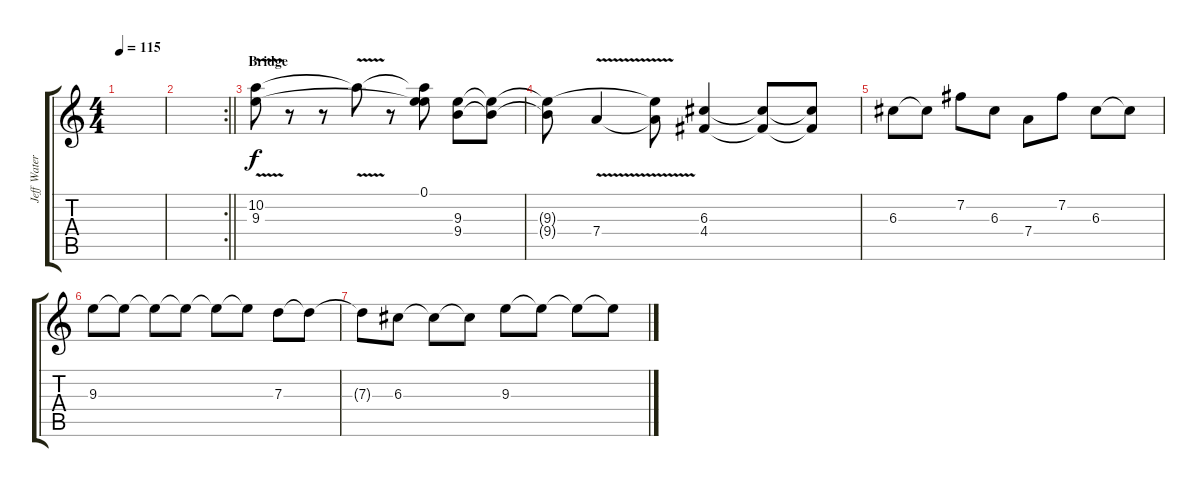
\track ("Jeff Waters" "Jeff Water") {instrument overdrivenguitar}
\staff {score tabs}
\tuning (E4 B3 G3 D3 A2 E2) {hide}
\ts (4 4)
\tempo 115
\clef g2
\ks c
|
\rc 2
\barLineRight lightlight
|
\section ("" "Bridge")
(10.2{v} 9.3).8 r.8 r.8 10.2{t}.8 r.8 (0.1 10.2{t} 9.3{t}).8 (9.3 9.4).8 (9.3{t} 9.4{t}).8 |
(9.3{t} 9.4{t}).8 7.4{v}.4 (9.3{t} 7.4{t}).8 (6.3 4.4).4 (6.3{t} 4.4{t}).8 (6.3{t} 4.4{t}).8 |
6.3.8 6.3{t}.8 7.2.8 6.3.8 7.4.8 7.2.8 6.3.8 6.3{t}.8 |
9.3.8 9.3{t}.8 9.3{t}.8 9.3{t}.8 9.3{t}.8 9.3{t}.8 7.3.8 7.3{t}.8 |
7.3{t}.8 6.3.8 6.3{t}.8 6.3{t}.8 9.3.8 9.3{t}.8 9.3{t}.8 9.3{t}.8
